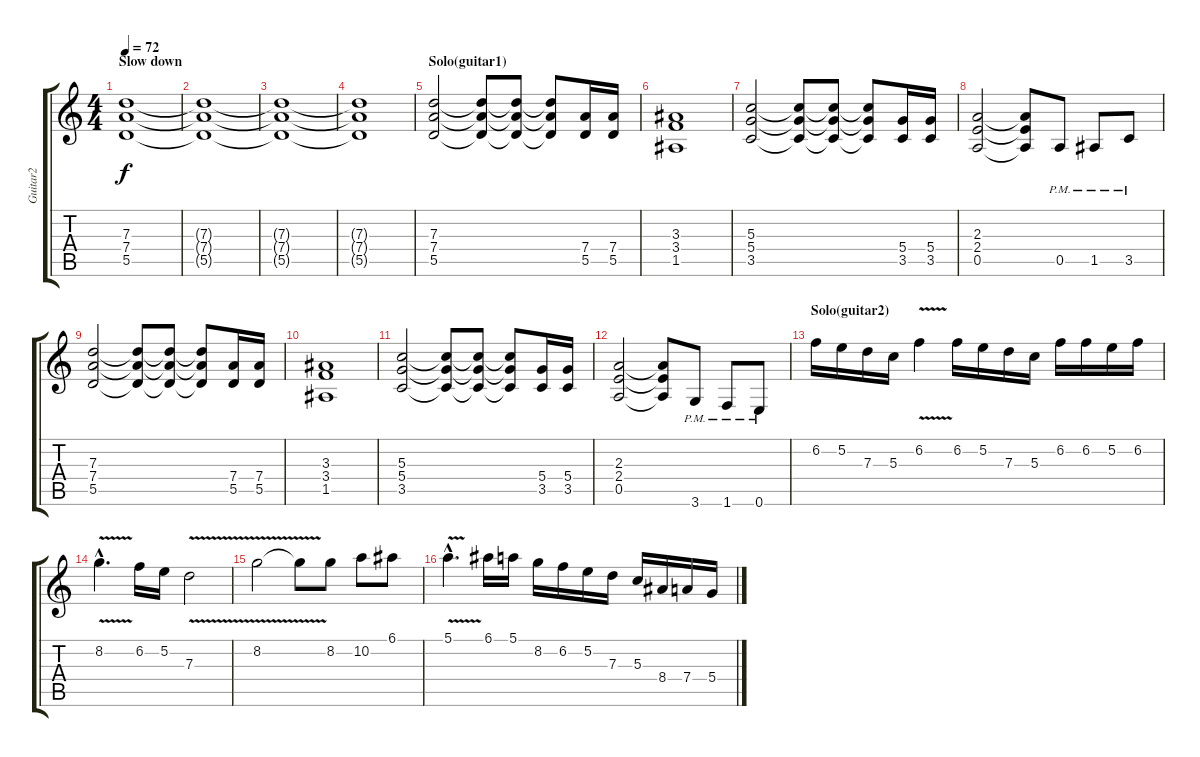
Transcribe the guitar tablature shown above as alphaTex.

\track ("Guitar2" "Guitar2") {instrument distortionguitar}
\staff {score tabs}
\tuning (E4 B3 G3 D3 A2 E2) {hide}
\ts (4 4)
\section ("" "Slow down")
\tempo 72
\clef g2
\ks c
(7.3 7.4 5.5).1{dy f} |
(7.3{t} 7.4{t} 5.5{t}).1 |
(7.3{t} 7.4{t} 5.5{t}).1 |
(7.3{t} 7.4{t} 5.5{t}).1 |
\section ("" "Solo(guitar1)")
(7.3 7.4 5.5).2 (7.3{t} 7.4{t} 5.5{t}).8 (7.3{t} 7.4{t} 5.5{t}).8 (7.3{t} 7.4{t} 5.5{t}).8 (7.4 5.5).16 (7.4 5.5).16 |
(3.3 3.4 1.5).1 |
(5.3 5.4 3.5).2 (5.3{t} 5.4{t} 3.5{t}).8 (5.3{t} 5.4{t} 3.5{t}).8 (5.3{t} 5.4{t} 3.5{t}).8 (5.4 3.5).16 (5.4 3.5).16 |
(2.3 2.4 0.5).2 (2.3{t} 2.4{t} 0.5{t}).8 0.5{pm}.8 1.5{pm}.8 3.5{pm}.8 |
(7.3 7.4 5.5).2 (7.3{t} 7.4{t} 5.5{t}).8 (7.3{t} 7.4{t} 5.5{t}).8 (7.3{t} 7.4{t} 5.5{t}).8 (7.4 5.5).16 (7.4 5.5).16 |
(3.3 3.4 1.5).1 |
(5.3 5.4 3.5).2 (5.3{t} 5.4{t} 3.5{t}).8 (5.3{t} 5.4{t} 3.5{t}).8 (5.3{t} 5.4{t} 3.5{t}).8 (5.4 3.5).16 (5.4 3.5).16 |
(2.3 2.4 0.5).2 (2.3{t} 2.4{t} 0.5{t}).8 3.6{pm}.8 1.6{pm}.8 0.6{pm}.8 |
\section ("" "Solo(guitar2)")
6.2.16 5.2.16 7.3.16 5.3.16 6.2{v}.4 6.2.16 5.2.16 7.3.16 5.3.16 6.2.16 6.2.16 5.2.16 6.2.16 |
8.2{v hac}.4{d} 6.2.16 5.2.16 7.3{v}.2 |
8.2{v}.2 8.2{t}.8 8.2.8 10.2.8 6.1.8 |
5.1{v hac}.4{d} 6.1.16 5.1.16 8.2.16 6.2.16 5.2.16 7.3.16 5.3.16 8.4.16 7.4.16 5.4.16
